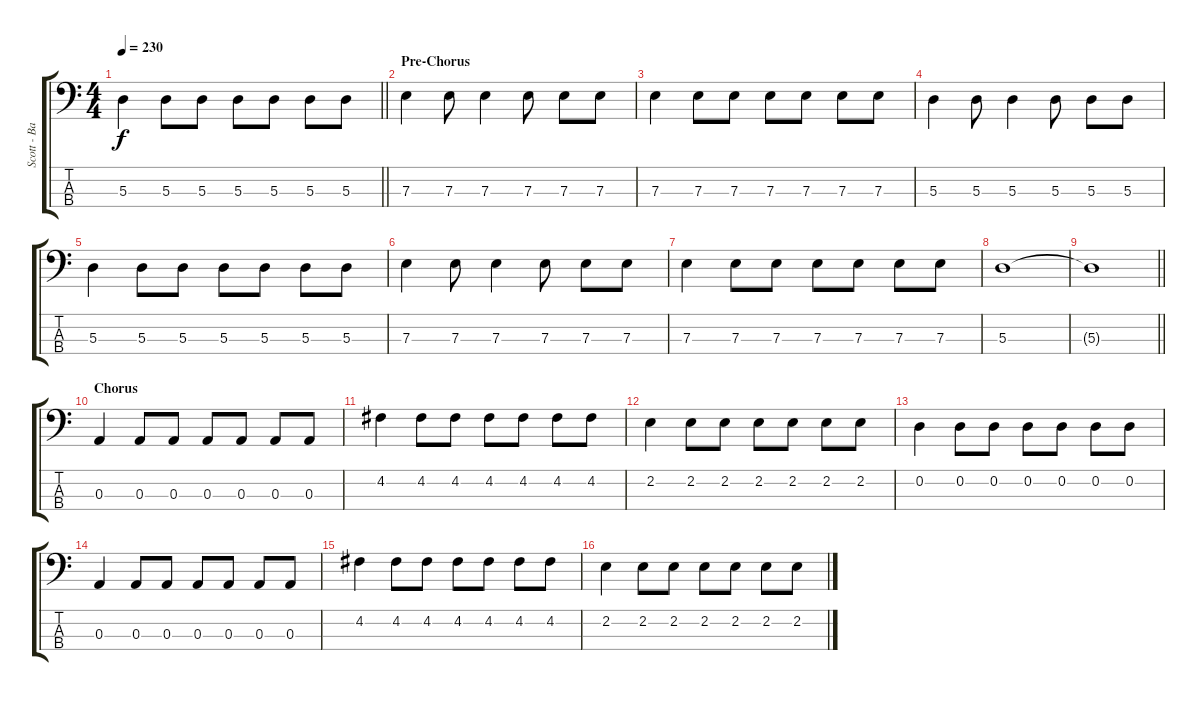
\track ("Scott - Bass" "Scott - Ba") {instrument electricbasspick}
\staff {score tabs}
\tuning (G2 D2 A1 E1) {hide}
\ts (4 4)
\tempo 230
\clef f4
\barLineRight lightlight
\ks c
5.3.4{dy f} 5.3.8 5.3.8 5.3.8 5.3.8 5.3.8 5.3.8 |
\section ("" "Pre-Chorus")
7.3.4 7.3.8 7.3.4 7.3.8 7.3.8 7.3.8 |
7.3.4 7.3.8 7.3.8 7.3.8 7.3.8 7.3.8 7.3.8 |
5.3.4 5.3.8 5.3.4 5.3.8 5.3.8 5.3.8 |
5.3.4 5.3.8 5.3.8 5.3.8 5.3.8 5.3.8 5.3.8 |
7.3.4 7.3.8 7.3.4 7.3.8 7.3.8 7.3.8 |
7.3.4 7.3.8 7.3.8 7.3.8 7.3.8 7.3.8 7.3.8 |
5.3.1 |
\barLineRight lightlight
5.3{t}.1 |
\section ("" "Chorus")
0.3.4 0.3.8 0.3.8 0.3.8 0.3.8 0.3.8 0.3.8 |
4.2.4 4.2.8 4.2.8 4.2.8 4.2.8 4.2.8 4.2.8 |
2.2.4 2.2.8 2.2.8 2.2.8 2.2.8 2.2.8 2.2.8 |
0.2.4 0.2.8 0.2.8 0.2.8 0.2.8 0.2.8 0.2.8 |
0.3.4 0.3.8 0.3.8 0.3.8 0.3.8 0.3.8 0.3.8 |
4.2.4 4.2.8 4.2.8 4.2.8 4.2.8 4.2.8 4.2.8 |
2.2.4 2.2.8 2.2.8 2.2.8 2.2.8 2.2.8 2.2.8
